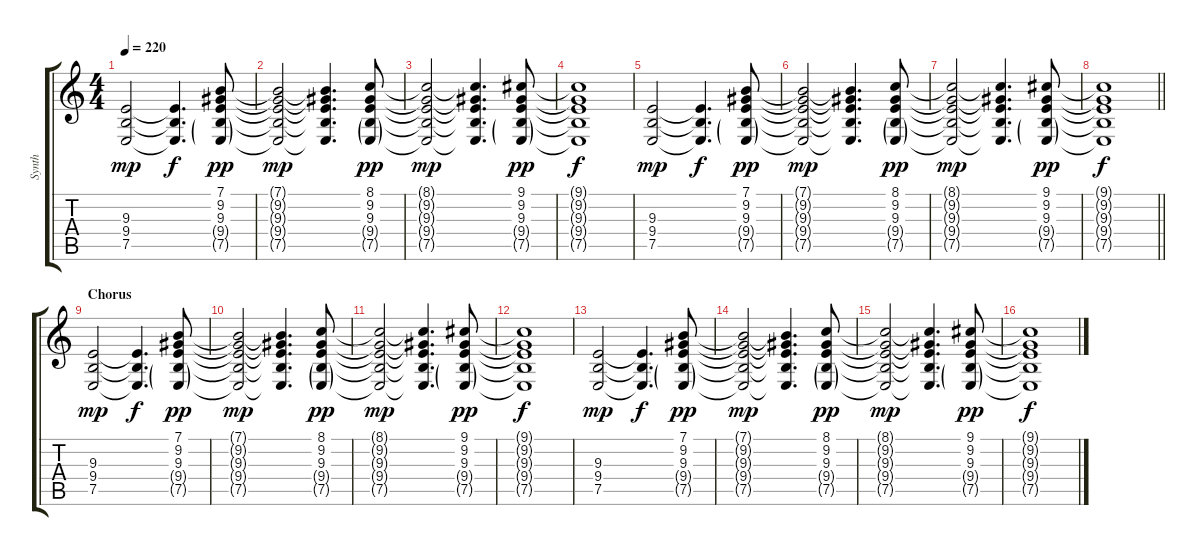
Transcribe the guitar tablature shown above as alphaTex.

\track ("Synth" "Synth") {instrument lead2sawtooth}
\staff {score tabs}
\tuning (E4 B3 G3 D3 A2 E2) {hide}
\ts (4 4)
\tempo 220
\clef g2
\ks c
(9.3 9.4 7.5).2{dy mp} (9.3{t} 9.4{t} 7.5{t}).4{d dy f} (7.1 9.2 9.3 9.4{g} 7.5{g}).8{dy pp} |
(7.1{t} 9.2{t} 9.3{t} 9.4{t} 7.5{t}).2{dy mp} (7.1{t} 9.2{t} 9.3{t} 9.4{t} 7.5{t}).4{d} (8.1 9.2 9.3 9.4{g} 7.5{g}).8{dy pp} |
(8.1{t} 9.2{t} 9.3{t} 9.4{t} 7.5{t}).2{dy mp} (8.1{t} 9.2{t} 9.3{t} 9.4{t} 7.5{t}).4{d} (9.1 9.2 9.3 9.4{g} 7.5{g}).8{dy pp} |
(9.1{t} 9.2{t} 9.3{t} 9.4{t} 7.5{t}).1{dy f} |
(9.3 9.4 7.5).2{dy mp} (9.3{t} 9.4{t} 7.5{t}).4{d dy f} (7.1 9.2 9.3 9.4{g} 7.5{g}).8{dy pp} |
(7.1{t} 9.2{t} 9.3{t} 9.4{t} 7.5{t}).2{dy mp} (7.1{t} 9.2{t} 9.3{t} 9.4{t} 7.5{t}).4{d} (8.1 9.2 9.3 9.4{g} 7.5{g}).8{dy pp} |
(8.1{t} 9.2{t} 9.3{t} 9.4{t} 7.5{t}).2{dy mp} (8.1{t} 9.2{t} 9.3{t} 9.4{t} 7.5{t}).4{d} (9.1 9.2 9.3 9.4{g} 7.5{g}).8{dy pp} |
\barLineRight lightlight
(9.1{t} 9.2{t} 9.3{t} 9.4{t} 7.5{t}).1{dy f} |
\section ("" "Chorus")
(9.3 9.4 7.5).2{dy mp} (9.3{t} 9.4{t} 7.5{t}).4{d dy f} (7.1 9.2 9.3 9.4{g} 7.5{g}).8{dy pp} |
(7.1{t} 9.2{t} 9.3{t} 9.4{t} 7.5{t}).2{dy mp} (7.1{t} 9.2{t} 9.3{t} 9.4{t} 7.5{t}).4{d} (8.1 9.2 9.3 9.4{g} 7.5{g}).8{dy pp} |
(8.1{t} 9.2{t} 9.3{t} 9.4{t} 7.5{t}).2{dy mp} (8.1{t} 9.2{t} 9.3{t} 9.4{t} 7.5{t}).4{d} (9.1 9.2 9.3 9.4{g} 7.5{g}).8{dy pp} |
(9.1{t} 9.2{t} 9.3{t} 9.4{t} 7.5{t}).1{dy f} |
(9.3 9.4 7.5).2{dy mp} (9.3{t} 9.4{t} 7.5{t}).4{d dy f} (7.1 9.2 9.3 9.4{g} 7.5{g}).8{dy pp} |
(7.1{t} 9.2{t} 9.3{t} 9.4{t} 7.5{t}).2{dy mp} (7.1{t} 9.2{t} 9.3{t} 9.4{t} 7.5{t}).4{d} (8.1 9.2 9.3 9.4{g} 7.5{g}).8{dy pp} |
(8.1{t} 9.2{t} 9.3{t} 9.4{t} 7.5{t}).2{dy mp} (8.1{t} 9.2{t} 9.3{t} 9.4{t} 7.5{t}).4{d} (9.1 9.2 9.3 9.4{g} 7.5{g}).8{dy pp} |
(9.1{t} 9.2{t} 9.3{t} 9.4{t} 7.5{t}).1{dy f}
